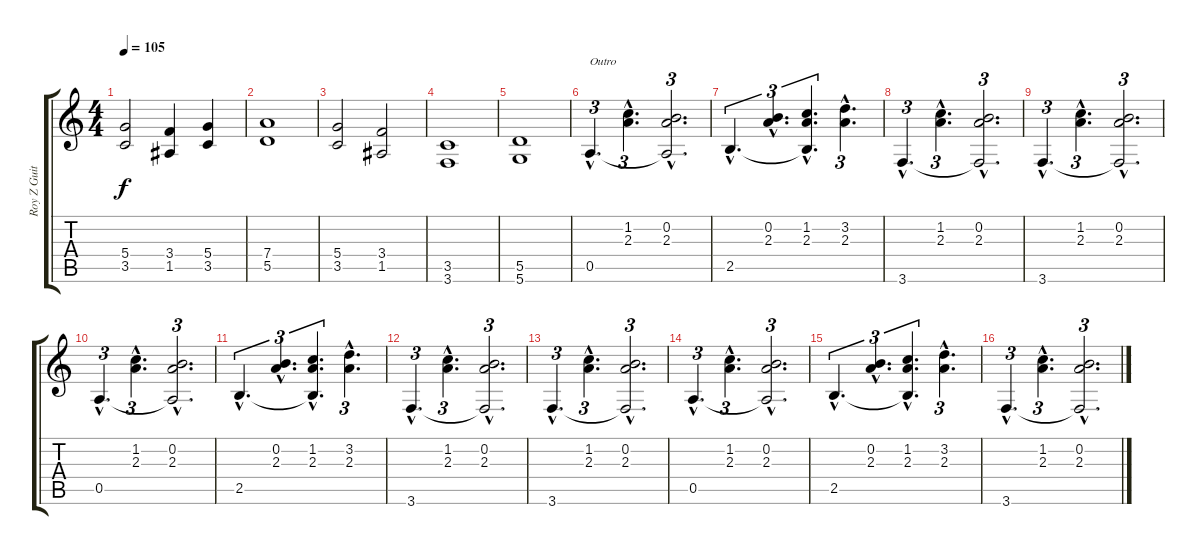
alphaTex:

\track ("Roy Z Guitar 02" "Roy Z Guit") {instrument distortionguitar}
\staff {score tabs}
\tuning (E4 B3 G3 D3 A2 D2) {hide}
\ts (4 4)
\tempo 105
\clef g2
\ks c
(5.4 3.5).2{dy f} (3.4 1.5).4 (5.4 3.5).4 |
(7.4 5.5).1 |
(5.4 3.5).2 (3.4 1.5).2 |
(3.5 3.6).1 |
(5.5 5.6).1 |
0.5{hac}.4{d tu (3 2) txt "Outro" instrument electricguitarclean} (1.2{hac} 2.3{hac}).4{d tu (3 2)} (0.2{hac} 2.3{hac} 0.5{hac t}).2{d tu (3 2)} |
2.5{hac}.4{d tu (3 2)} (0.2{hac} 2.3{hac}).4{d tu (3 2)} (1.2{hac} 2.3{hac} 2.5{hac t}).4{d tu (3 2)} (3.2{hac} 2.3{hac}).4{d tu (3 2)} |
3.6{hac}.4{d tu (3 2)} (1.2{hac} 2.3{hac}).4{d tu (3 2)} (0.2{hac} 2.3{hac} 3.6{hac t}).2{d tu (3 2)} |
3.6{hac}.4{d tu (3 2)} (1.2{hac} 2.3{hac}).4{d tu (3 2)} (0.2{hac} 2.3{hac} 3.6{hac t}).2{d tu (3 2)} |
0.5{hac}.4{d tu (3 2) instrument electricguitarclean} (1.2{hac} 2.3{hac}).4{d tu (3 2)} (0.2{hac} 2.3{hac} 0.5{hac t}).2{d tu (3 2)} |
2.5{hac}.4{d tu (3 2)} (0.2{hac} 2.3{hac}).4{d tu (3 2)} (1.2{hac} 2.3{hac} 2.5{hac t}).4{d tu (3 2)} (3.2{hac} 2.3{hac}).4{d tu (3 2)} |
3.6{hac}.4{d tu (3 2)} (1.2{hac} 2.3{hac}).4{d tu (3 2)} (0.2{hac} 2.3{hac} 3.6{hac t}).2{d tu (3 2)} |
3.6{hac}.4{d tu (3 2)} (1.2{hac} 2.3{hac}).4{d tu (3 2)} (0.2{hac} 2.3{hac} 3.6{hac t}).2{d tu (3 2)} |
0.5{hac}.4{d tu (3 2) instrument electricguitarclean} (1.2{hac} 2.3{hac}).4{d tu (3 2)} (0.2{hac} 2.3{hac} 0.5{hac t}).2{d tu (3 2)} |
2.5{hac}.4{d tu (3 2)} (0.2{hac} 2.3{hac}).4{d tu (3 2)} (1.2{hac} 2.3{hac} 2.5{hac t}).4{d tu (3 2)} (3.2{hac} 2.3{hac}).4{d tu (3 2)} |
3.6{hac}.4{d tu (3 2)} (1.2{hac} 2.3{hac}).4{d tu (3 2)} (0.2{hac} 2.3{hac} 3.6{hac t}).2{d tu (3 2)}
